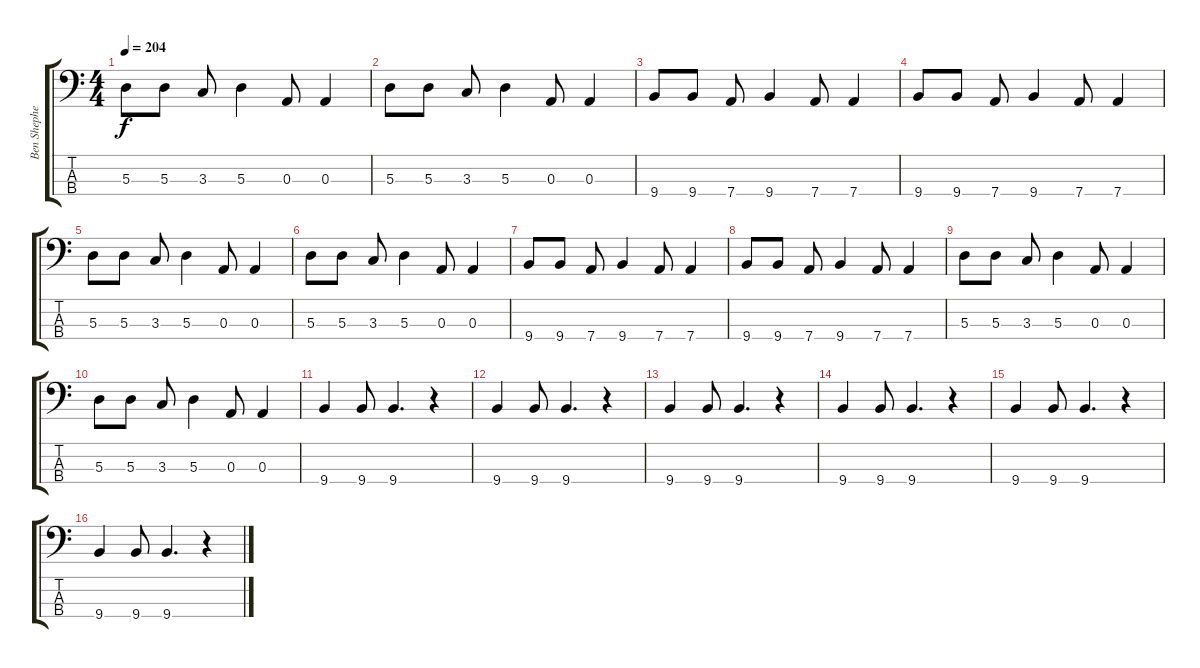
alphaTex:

\track ("Ben Shepherd - Bass" "Ben Shephe") {instrument electricbassfinger}
\staff {score tabs}
\tuning (G2 D2 A1 D1) {hide}
\ts (4 4)
\tempo 204
\clef f4
\ks c
5.3.8{dy f} 5.3.8 3.3.8 5.3.4 0.3.8 0.3.4 |
5.3.8 5.3.8 3.3.8 5.3.4 0.3.8 0.3.4 |
9.4.8 9.4.8 7.4.8 9.4.4 7.4.8 7.4.4 |
9.4.8 9.4.8 7.4.8 9.4.4 7.4.8 7.4.4 |
5.3.8 5.3.8 3.3.8 5.3.4 0.3.8 0.3.4 |
5.3.8 5.3.8 3.3.8 5.3.4 0.3.8 0.3.4 |
9.4.8 9.4.8 7.4.8 9.4.4 7.4.8 7.4.4 |
9.4.8 9.4.8 7.4.8 9.4.4 7.4.8 7.4.4 |
5.3.8 5.3.8 3.3.8 5.3.4 0.3.8 0.3.4 |
5.3.8 5.3.8 3.3.8 5.3.4 0.3.8 0.3.4 |
9.4.4 9.4.8 9.4.4{d} r.4 |
9.4.4 9.4.8 9.4.4{d} r.4 |
9.4.4 9.4.8 9.4.4{d} r.4 |
9.4.4 9.4.8 9.4.4{d} r.4 |
9.4.4 9.4.8 9.4.4{d} r.4 |
9.4.4 9.4.8 9.4.4{d} r.4
